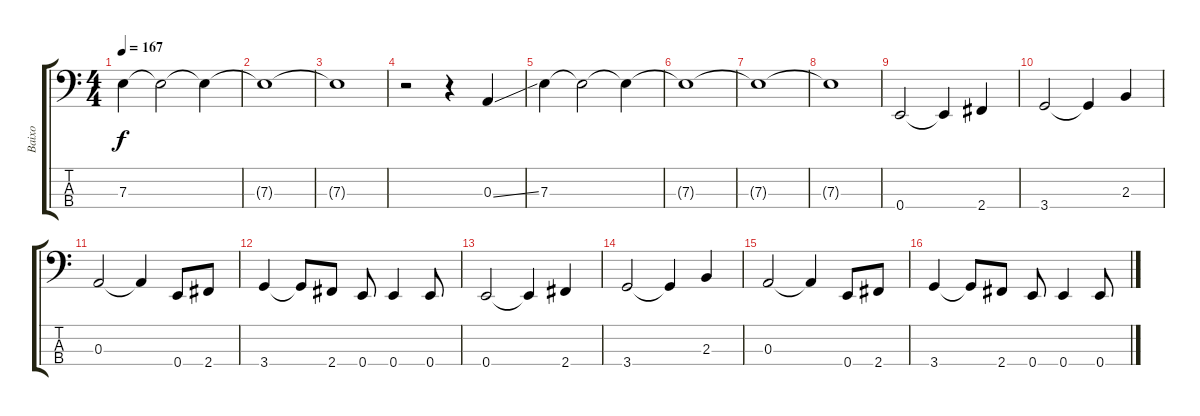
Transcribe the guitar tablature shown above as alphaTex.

\track ("Baixo" "Baixo") {instrument electricbassfinger}
\staff {score tabs}
\tuning (G2 D2 A1 E1) {hide}
\ts (4 4)
\tempo 167
\clef f4
\ks c
7.3.4{dy f} 7.3{t}.2 7.3{t}.4 |
7.3{t}.1 |
7.3{t}.1 |
r.2 r.4 0.3{ss}.4 |
7.3.4 7.3{t}.2 7.3{t}.4 |
7.3{t}.1 |
7.3{t}.1 |
7.3{t}.1 |
0.4.2 0.4{t}.4 2.4.4 |
3.4.2 3.4{t}.4 2.3.4 |
0.3.2 0.3{t}.4 0.4.8 2.4.8 |
3.4.4 3.4{t}.8 2.4.8 0.4.8 0.4.4 0.4.8 |
0.4.2 0.4{t}.4 2.4.4 |
3.4.2 3.4{t}.4 2.3.4 |
0.3.2 0.3{t}.4 0.4.8 2.4.8 |
3.4.4 3.4{t}.8 2.4.8 0.4.8 0.4.4 0.4.8
